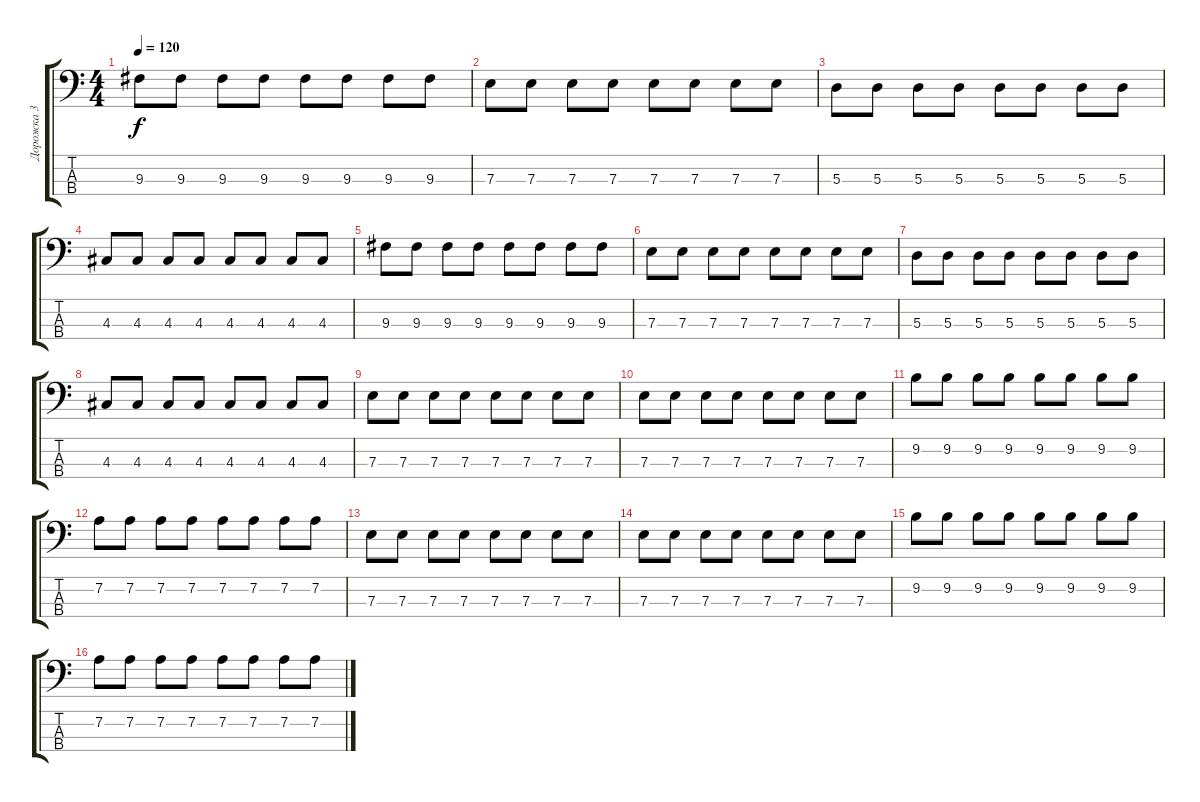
\track ("Дорожка 3" "Дорожка 3") {instrument electricbassfinger}
\staff {score tabs}
\tuning (G2 D2 A1 E1) {hide}
\ts (4 4)
\tempo 120
\clef f4
\ks c
9.3.8{dy f} 9.3.8 9.3.8 9.3.8 9.3.8 9.3.8 9.3.8 9.3.8 |
7.3.8 7.3.8 7.3.8 7.3.8 7.3.8 7.3.8 7.3.8 7.3.8 |
5.3.8 5.3.8 5.3.8 5.3.8 5.3.8 5.3.8 5.3.8 5.3.8 |
4.3.8 4.3.8 4.3.8 4.3.8 4.3.8 4.3.8 4.3.8 4.3.8 |
9.3.8 9.3.8 9.3.8 9.3.8 9.3.8 9.3.8 9.3.8 9.3.8 |
7.3.8 7.3.8 7.3.8 7.3.8 7.3.8 7.3.8 7.3.8 7.3.8 |
5.3.8 5.3.8 5.3.8 5.3.8 5.3.8 5.3.8 5.3.8 5.3.8 |
4.3.8 4.3.8 4.3.8 4.3.8 4.3.8 4.3.8 4.3.8 4.3.8 |
7.3.8 7.3.8 7.3.8 7.3.8 7.3.8 7.3.8 7.3.8 7.3.8 |
7.3.8 7.3.8 7.3.8 7.3.8 7.3.8 7.3.8 7.3.8 7.3.8 |
9.2.8 9.2.8 9.2.8 9.2.8 9.2.8 9.2.8 9.2.8 9.2.8 |
7.2.8 7.2.8 7.2.8 7.2.8 7.2.8 7.2.8 7.2.8 7.2.8 |
7.3.8 7.3.8 7.3.8 7.3.8 7.3.8 7.3.8 7.3.8 7.3.8 |
7.3.8 7.3.8 7.3.8 7.3.8 7.3.8 7.3.8 7.3.8 7.3.8 |
9.2.8 9.2.8 9.2.8 9.2.8 9.2.8 9.2.8 9.2.8 9.2.8 |
7.2.8 7.2.8 7.2.8 7.2.8 7.2.8 7.2.8 7.2.8 7.2.8
